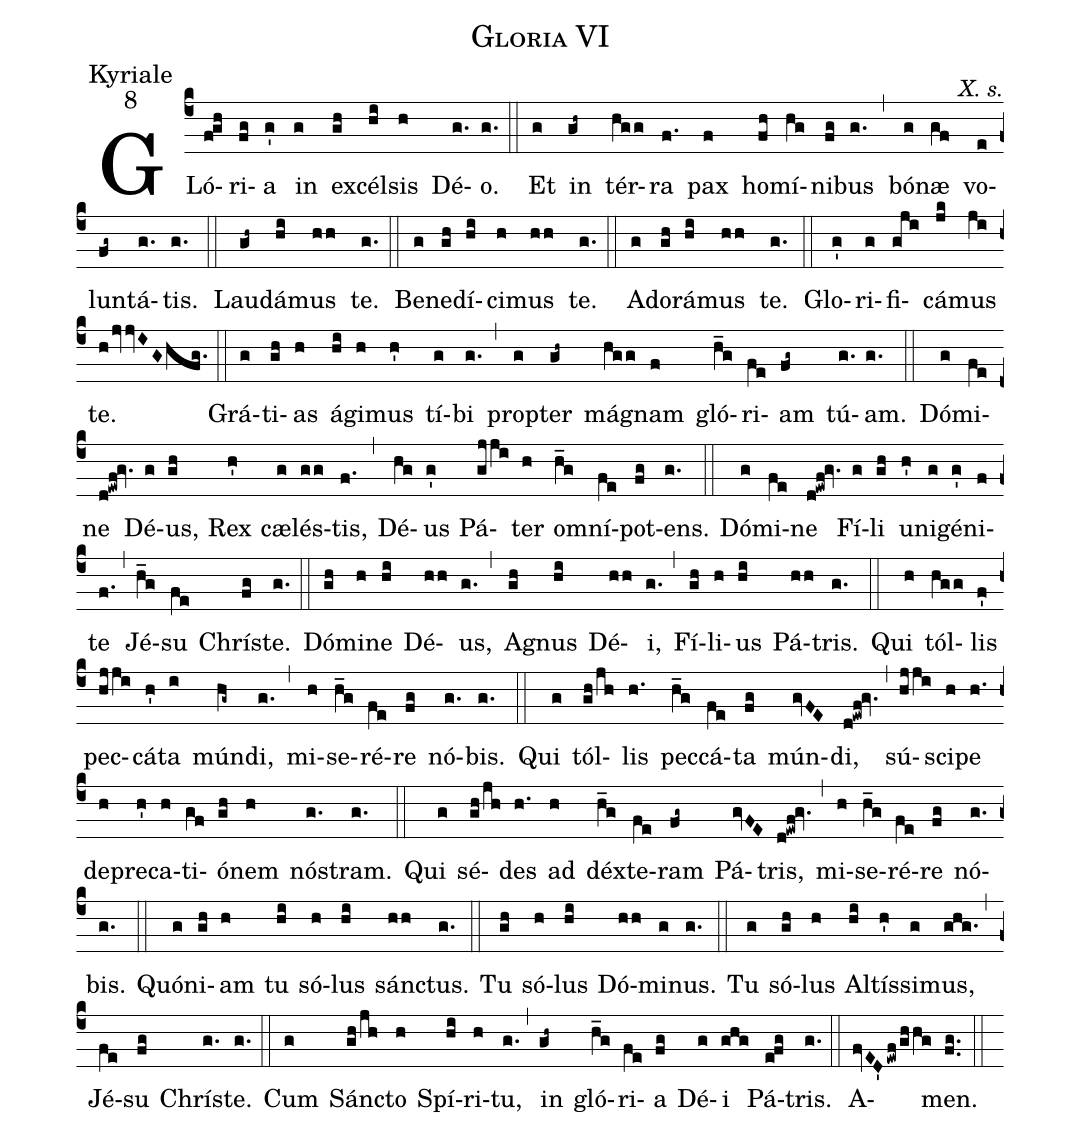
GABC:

name:Gloria VI;
office-part:Kyriale;
mode:8;
commentary:X. s.;
%%
(c4) GLó(f!gh)ri(fg)a(g') in(g) ex(gh)cél(hi)sis(h) Dé(g.)o.(g.) (::)

Et(g) in(gh~) tér(hgg)ra(f.) pax(f) ho(fh)mí(hg)ni(fg)bus(g.) (,) bó(g)næ(gf) vo(e)lun(fg~)tá(g.)tis.(g.) (::)

Lau(gh~)dá(hi)mus(hh) te.(g.) (::)

Be(g)ne(gh)dí(hi)ci(h)mus(hh) te.(g.) (::)

Ad(g)o(gh)rá(hi)mus(hh) te.(g.) (::)

Glo(g')ri(g)fi(gji)cá(jk)mus(ji) te.(h/jvvIGhfg.) (::)

Grá(g)ti(gh)as(h) á(hi)gi(h)mus(h') tí(g)bi(g.) (,) prop(g)ter(gh~) má(hgg)gnam(f) gló(h_g)ri(fe)am(fg~) tú(g.)am.(g.) (::)

Dó(g)mi(fe)ne(d!ewf!gv.) Dé(g)us,(gh) Rex(h') cæ(g)lés(gg)tis,(f.) (,) Dé(hg)us(g') Pá(gjji)ter(h) om(h_g)ní(fe)pot(fg)ens.(g.) (::)

Dó(g)mi(fe)ne(d!ewf!gv.) Fí(g)li(gh) u(h')ni(g)gé(g')ni(f)te(f.) (,) Jé(h_g)su(fe) Chrís(fg)te.(g.) (::)

Dó(gh)mi(h)ne(hi) Dé(hh)us,(g.) (,) A(gh)gnus(hi) Dé(hh)i,(g.) (,) Fí(gh)li(h)us(hi) Pá(hh)tris.(g.) (::)

Qui(h) tól(hgg)lis(f') pec(hjji)cá(h')ta(i) mún(hg~)di,(g.) (,) mi(h)se(h_g)ré(fe)re(fg) nó(g.)bis.(g.) (::)

Qui(g) tól(gh/jh)lis(h.) pec(h_g)cá(fe)ta(fg) mún(gvFE)di,(d!ewf!gv.) (,) sú(hjji)sci(h)pe(h.) de(h)pre(h')ca(h)ti(gf)ó(gh)nem(h) nós(g.)tram.(g.) (::)

Qui(g) sé(gh/jh)des(h.) ad(h) déx(h_g)te(fe)ram(fg~) Pá(gvFE)tris,(d!ewf!gv.) (,) mi(h)se(h_g)ré(fe)re(fg) nó(g.)bis.(g.) (::)

Quón(g)i(gh)am(h) tu(hi) só(h)lus(hi) sánc(hh)tus.(g.) (::)

Tu(gh) só(h)lus(hi) Dó(hh)mi(g)nus.(g.) (::)

Tu(g) só(gh)lus(h) Al(hi)tís(h')si(g)mus,(ghg.) (,) Jé(fe)su(fg) Chrís(g.)te.(g.) (::)

Cum(g) Sánc(gh/jh)to(h) Spí(hi)ri(h)tu,(g.) (,) in(gh~) gló(h_g)ri(fe)a(fg) Dé(g)i(ghg) Pá(e!fg)tris.(g.) (::) A(fvED'ewf/ghhg)men.(fg..) (::)
